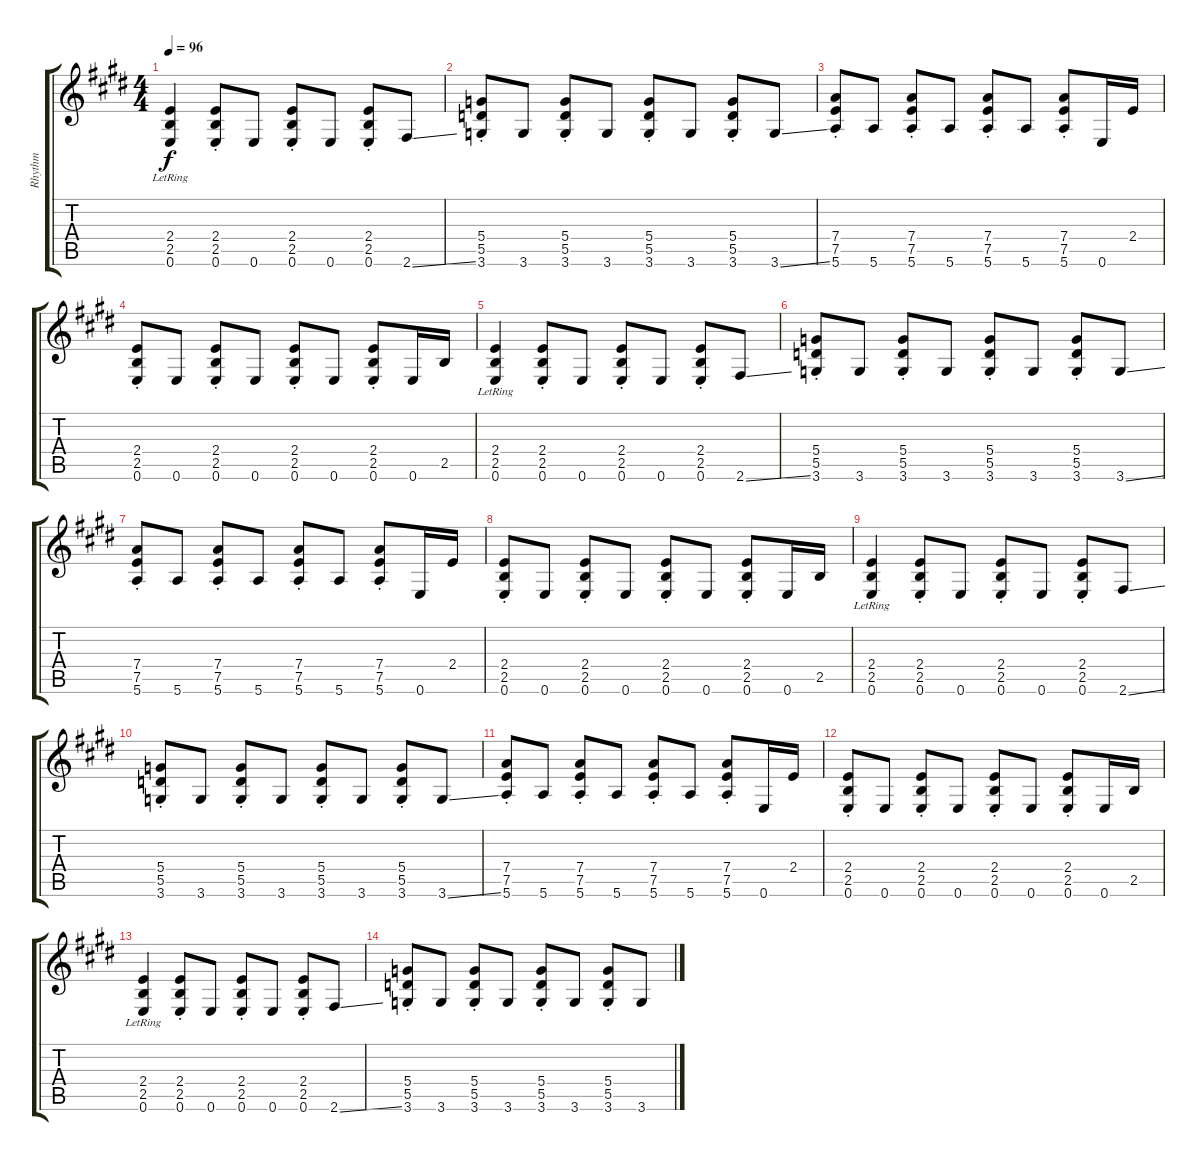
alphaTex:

\track ("Rhythm" "Rhythm") {instrument electricguitarclean}
\staff {score tabs}
\tuning (E4 B3 G3 D3 A2 E2) {hide}
\ts (4 4)
\tempo 96
\clef g2
\ks e
(2.4{lr} 2.5{lr} 0.6{lr}).4{dy f} (2.4{st} 2.5{st} 0.6{st}).8 0.6.8 (2.4{st} 2.5{st} 0.6{st}).8 0.6.8 (2.4{st} 2.5{st} 0.6{st}).8 2.6{ss}.8 |
(5.4{st} 5.5{st} 3.6{st}).8 3.6.8 (5.4{st} 5.5{st} 3.6{st}).8 3.6.8 (5.4{st} 5.5{st} 3.6{st}).8 3.6.8 (5.4{st} 5.5{st} 3.6{st}).8 3.6{ss}.8 |
(7.4{st} 7.5{st} 5.6{st}).8 5.6.8 (7.4{st} 7.5{st} 5.6{st}).8 5.6.8 (7.4{st} 7.5{st} 5.6{st}).8 5.6.8 (7.4{st} 7.5{st} 5.6{st}).8 0.6.16 2.4.16 |
(2.4{st} 2.5{st} 0.6{st}).8 0.6.8 (2.4{st} 2.5{st} 0.6{st}).8 0.6.8 (2.4{st} 2.5{st} 0.6{st}).8 0.6.8 (2.4{st} 2.5{st} 0.6{st}).8 0.6.16 2.5.16 |
(2.4{lr} 2.5{lr} 0.6{lr}).4 (2.4{st} 2.5{st} 0.6{st}).8 0.6.8 (2.4{st} 2.5{st} 0.6{st}).8 0.6.8 (2.4{st} 2.5{st} 0.6{st}).8 2.6{ss}.8 |
(5.4{st} 5.5{st} 3.6{st}).8 3.6.8 (5.4{st} 5.5{st} 3.6{st}).8 3.6.8 (5.4{st} 5.5{st} 3.6{st}).8 3.6.8 (5.4{st} 5.5{st} 3.6{st}).8 3.6{ss}.8 |
(7.4{st} 7.5{st} 5.6{st}).8 5.6.8 (7.4{st} 7.5{st} 5.6{st}).8 5.6.8 (7.4{st} 7.5{st} 5.6{st}).8 5.6.8 (7.4{st} 7.5{st} 5.6{st}).8 0.6.16 2.4.16 |
(2.4{st} 2.5{st} 0.6{st}).8 0.6.8 (2.4{st} 2.5{st} 0.6{st}).8 0.6.8 (2.4{st} 2.5{st} 0.6{st}).8 0.6.8 (2.4{st} 2.5{st} 0.6{st}).8 0.6.16 2.5.16 |
(2.4{lr} 2.5{lr} 0.6{lr}).4 (2.4{st} 2.5{st} 0.6{st}).8 0.6.8 (2.4{st} 2.5{st} 0.6{st}).8 0.6.8 (2.4{st} 2.5{st} 0.6{st}).8 2.6{ss}.8 |
(5.4{st} 5.5{st} 3.6{st}).8 3.6.8 (5.4{st} 5.5{st} 3.6{st}).8 3.6.8 (5.4{st} 5.5{st} 3.6{st}).8 3.6.8 (5.4{st} 5.5{st} 3.6{st}).8 3.6{ss}.8 |
(7.4{st} 7.5{st} 5.6{st}).8 5.6.8 (7.4{st} 7.5{st} 5.6{st}).8 5.6.8 (7.4{st} 7.5{st} 5.6{st}).8 5.6.8 (7.4{st} 7.5{st} 5.6{st}).8 0.6.16 2.4.16 |
(2.4{st} 2.5{st} 0.6{st}).8 0.6.8 (2.4{st} 2.5{st} 0.6{st}).8 0.6.8 (2.4{st} 2.5{st} 0.6{st}).8 0.6.8 (2.4{st} 2.5{st} 0.6{st}).8 0.6.16 2.5.16 |
(2.4{lr} 2.5{lr} 0.6{lr}).4 (2.4{st} 2.5{st} 0.6{st}).8 0.6.8 (2.4{st} 2.5{st} 0.6{st}).8 0.6.8 (2.4{st} 2.5{st} 0.6{st}).8 2.6{ss}.8 |
(5.4{st} 5.5{st} 3.6{st}).8 3.6.8 (5.4{st} 5.5{st} 3.6{st}).8 3.6.8 (5.4{st} 5.5{st} 3.6{st}).8 3.6.8 (5.4{st} 5.5{st} 3.6{st}).8 3.6.8
